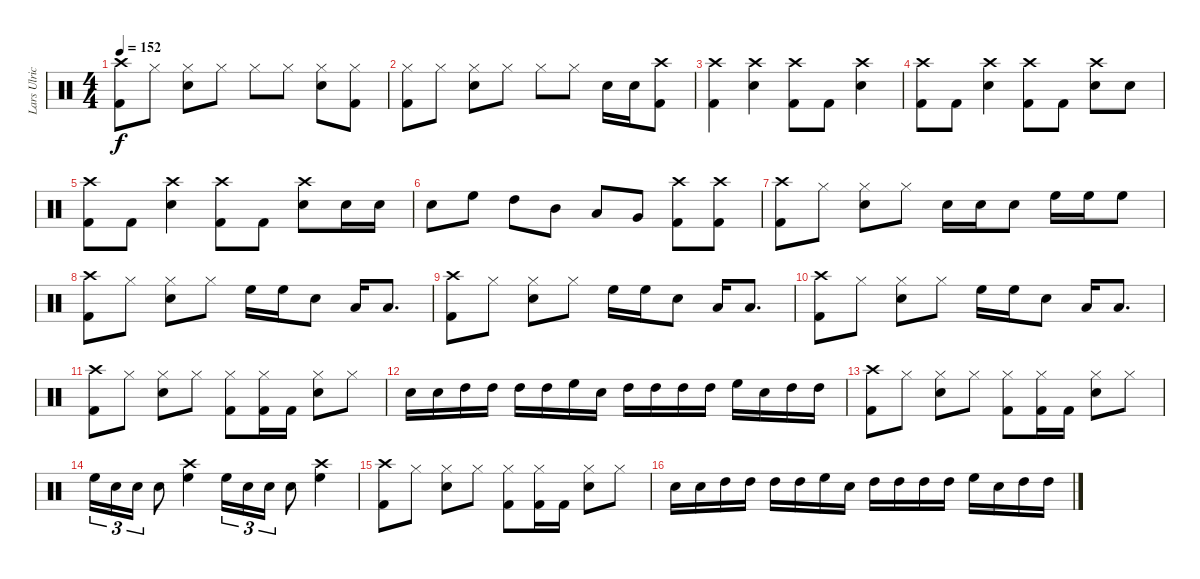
\track ("Lars Ulrich" "Lars Ulric") {instrument percussion}
\staff {score}
\articulation defaults
\ts (4 4)
\tempo 152
\clef neutral
\ks c
("Crash high (hit)" "Kick (hit) 2").8{dy f} "Hi-Hat (closed)".8 ("Hi-Hat (closed)" "Snare (hit) 2").8 "Hi-Hat (closed)".8 "Hi-Hat (closed)".8 "Hi-Hat (closed)".8 ("Hi-Hat (closed)" "Snare (hit) 2").8 ("Hi-Hat (closed)" "Kick (hit) 2").8 |
("Hi-Hat (closed)" "Kick (hit) 2").8 "Hi-Hat (closed)".8 ("Hi-Hat (closed)" "Snare (hit) 2").8 "Hi-Hat (closed)".8 "Hi-Hat (closed)".8 "Hi-Hat (closed)".8 "Snare (hit) 2".16 "Snare (hit) 2".16 ("Crash high (hit)" "Kick (hit) 2").8 |
("Crash high (hit)" "Kick (hit) 2").4 ("Crash high (hit)" "Snare (hit) 2").4 ("Crash high (hit)" "Kick (hit) 2").8 "Kick (hit) 2".8 ("Crash high (hit)" "Snare (hit) 2").4 |
("Crash high (hit)" "Kick (hit) 2").8 "Kick (hit) 2".8 ("Crash high (hit)" "Snare (hit) 2").4 ("Crash high (hit)" "Kick (hit) 2").8 "Kick (hit) 2".8 ("Crash high (hit)" "Snare (hit) 2").8 "Snare (hit) 2".8 |
("Crash high (hit)" "Kick (hit) 2").8 "Kick (hit) 2".8 ("Crash high (hit)" "Snare (hit) 2").4 ("Crash high (hit)" "Kick (hit) 2").8 "Kick (hit) 2".8 ("Crash high (hit)" "Snare (hit) 2").8 "Snare (hit) 2".16 "Snare (hit) 2".16 |
"Snare (hit) 2".8 "High Floor Tom (hit)".8 "High Tom (hit)".8 "Mid Tom (hit)".8 "Low Tom (hit)".8 "Very Low Tom (hit)".8 ("Crash high (hit)" "Kick (hit) 2").8 ("Crash high (hit)" "Kick (hit) 2").8 |
("Crash high (hit)" "Kick (hit) 2").8 "Hi-Hat (closed)".8 ("Hi-Hat (closed)" "Snare (hit) 2").8 "Hi-Hat (closed)".8 "Snare (hit) 2".16 "Snare (hit) 2".16 "Snare (hit) 2".8 "High Floor Tom (hit)".16 "High Floor Tom (hit)".16 "High Floor Tom (hit)".8 |
("Crash high (hit)" "Kick (hit) 2").8 "Hi-Hat (closed)".8 ("Hi-Hat (closed)" "Snare (hit) 2").8 "Hi-Hat (closed)".8 "High Floor Tom (hit)".16 "High Floor Tom (hit)".16 "Snare (hit) 2".8 "Low Tom (hit)".16 "Low Tom (hit)".8{d} |
("Crash high (hit)" "Kick (hit) 2").8 "Hi-Hat (closed)".8 ("Hi-Hat (closed)" "Snare (hit) 2").8 "Hi-Hat (closed)".8 "High Floor Tom (hit)".16 "High Floor Tom (hit)".16 "Snare (hit) 2".8 "Low Tom (hit)".16 "Low Tom (hit)".8{d} |
("Crash high (hit)" "Kick (hit) 2").8 "Hi-Hat (closed)".8 ("Hi-Hat (closed)" "Snare (hit) 2").8 "Hi-Hat (closed)".8 "High Floor Tom (hit)".16 "High Floor Tom (hit)".16 "Snare (hit) 2".8 "Low Tom (hit)".16 "Low Tom (hit)".8{d} |
("Crash high (hit)" "Kick (hit) 2").8 "Hi-Hat (closed)".8 ("Hi-Hat (closed)" "Snare (hit) 2").8 "Hi-Hat (closed)".8 ("Hi-Hat (closed)" "Kick (hit) 2").8 ("Hi-Hat (closed)" "Kick (hit) 2").16 "Kick (hit) 2".16 ("Hi-Hat (closed)" "Snare (hit) 2").8 "Hi-Hat (closed)".8 |
"Snare (hit) 2".16 "Snare (hit) 2".16 "High Tom (hit)".16 "High Tom (hit)".16 "High Tom (hit)".16 "High Tom (hit)".16 "High Floor Tom (hit)".16 "Snare (hit) 2".16 "High Tom (hit)".16 "High Tom (hit)".16 "High Tom (hit)".16 "High Tom (hit)".16 "High Floor Tom (hit)".16 "Snare (hit) 2".16 "High Tom (hit)".16 "High Tom (hit)".16 |
("Crash high (hit)" "Kick (hit) 2").8 "Hi-Hat (closed)".8 ("Hi-Hat (closed)" "Snare (hit) 2").8 "Hi-Hat (closed)".8 ("Hi-Hat (closed)" "Kick (hit) 2").8 ("Hi-Hat (closed)" "Kick (hit) 2").16 "Kick (hit) 2".16 ("Hi-Hat (closed)" "Snare (hit) 2").8 "Hi-Hat (closed)".8 |
"High Floor Tom (hit)".16{tu (3 2)} "Snare (hit) 2".16{tu (3 2)} "Snare (hit) 2".16{tu (3 2)} "Snare (hit) 2".8 ("Crash high (hit)" "High Floor Tom (hit)").4 "High Floor Tom (hit)".16{tu (3 2)} "Snare (hit) 2".16{tu (3 2)} "Snare (hit) 2".16{tu (3 2)} "Snare (hit) 2".8 ("Crash high (hit)" "High Floor Tom (hit)").4 |
("Crash high (hit)" "Kick (hit) 2").8 "Hi-Hat (closed)".8 ("Hi-Hat (closed)" "Snare (hit) 2").8 "Hi-Hat (closed)".8 ("Hi-Hat (closed)" "Kick (hit) 2").8 ("Hi-Hat (closed)" "Kick (hit) 2").16 "Kick (hit) 2".16 ("Hi-Hat (closed)" "Snare (hit) 2").8 "Hi-Hat (closed)".8 |
"Snare (hit) 2".16 "Snare (hit) 2".16 "High Tom (hit)".16 "High Tom (hit)".16 "High Tom (hit)".16 "High Tom (hit)".16 "High Floor Tom (hit)".16 "Snare (hit) 2".16 "High Tom (hit)".16 "High Tom (hit)".16 "High Tom (hit)".16 "High Tom (hit)".16 "High Floor Tom (hit)".16 "Snare (hit) 2".16 "High Tom (hit)".16 "High Tom (hit)".16
